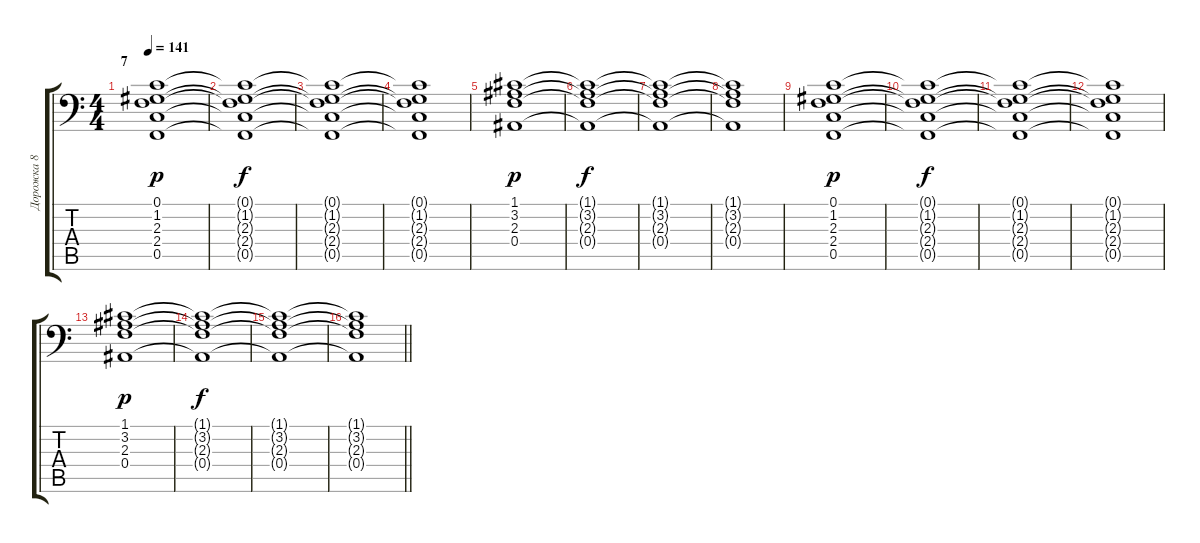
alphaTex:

\track ("Дорожка 8" "Дорожка 8") {instrument stringensemble1}
\staff {score tabs}
\tuning (C4 G3 Eb3 Bb2 F2 Bb1) {hide}
\ts (4 4)
\section ("" "7")
\tempo 141
\clef f4
\ks c
(0.1 1.2 2.3 2.4 0.5).1{dy p} |
(0.1{t} 1.2{t} 2.3{t} 2.4{t} 0.5{t}).1{dy f} |
(0.1{t} 1.2{t} 2.3{t} 2.4{t} 0.5{t}).1 |
(0.1{t} 1.2{t} 2.3{t} 2.4{t} 0.5{t}).1 |
(1.1 3.2 2.3 0.4).1{dy p} |
(1.1{t} 3.2{t} 2.3{t} 0.4{t}).1{dy f} |
(1.1{t} 3.2{t} 2.3{t} 0.4{t}).1 |
(1.1{t} 3.2{t} 2.3{t} 0.4{t}).1 |
(0.1 1.2 2.3 2.4 0.5).1{dy p} |
(0.1{t} 1.2{t} 2.3{t} 2.4{t} 0.5{t}).1{dy f} |
(0.1{t} 1.2{t} 2.3{t} 2.4{t} 0.5{t}).1 |
(0.1{t} 1.2{t} 2.3{t} 2.4{t} 0.5{t}).1 |
(1.1 3.2 2.3 0.4).1{dy p} |
(1.1{t} 3.2{t} 2.3{t} 0.4{t}).1{dy f} |
(1.1{t} 3.2{t} 2.3{t} 0.4{t}).1 |
\barLineRight lightlight
(1.1{t} 3.2{t} 2.3{t} 0.4{t}).1
